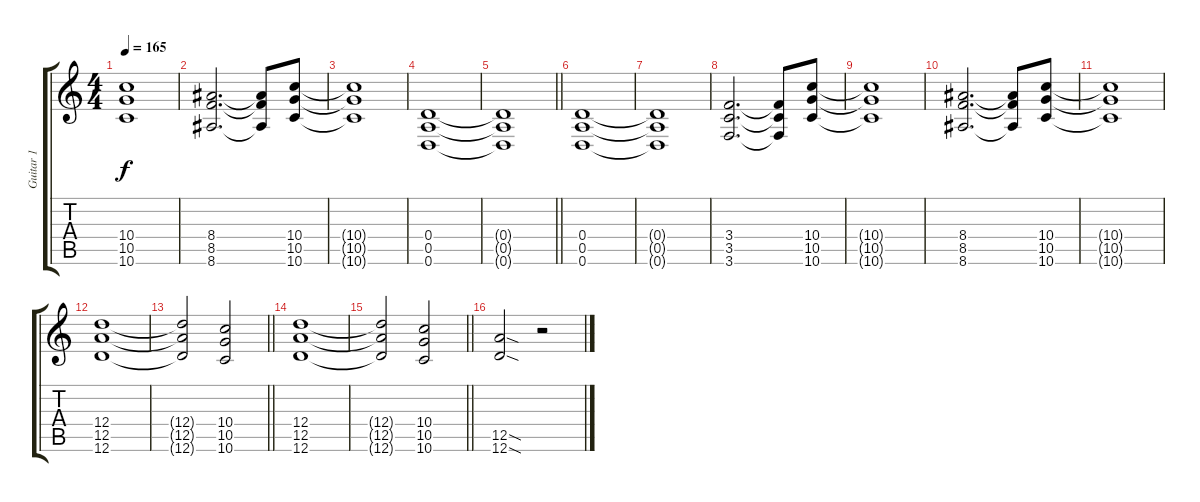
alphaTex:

\track ("Guitar 1" "Guitar 1") {instrument distortionguitar}
\staff {score tabs}
\tuning (E4 B3 G3 D3 A2 D2) {hide}
\ts (4 4)
\tempo 165
\clef g2
\ks c
(10.4{t} 10.5{t} 10.6{t}).1{dy f} |
(8.4 8.5 8.6).2{d} (8.4{t} 8.5{t} 8.6{t}).8 (10.4 10.5 10.6).8 |
(10.4{t} 10.5{t} 10.6{t}).1 |
(0.4 0.5 0.6).1 |
\barLineRight lightlight
(0.4{t} 0.5{t} 0.6{t}).1 |
(0.4 0.5 0.6).1 |
(0.4{t} 0.5{t} 0.6{t}).1 |
(3.4 3.5 3.6).2{d} (3.4{t} 3.5{t} 3.6{t}).8 (10.4 10.5 10.6).8 |
(10.4{t} 10.5{t} 10.6{t}).1 |
(8.4 8.5 8.6).2{d} (8.4{t} 8.5{t} 8.6{t}).8 (10.4 10.5 10.6).8 |
(10.4{t} 10.5{t} 10.6{t}).1 |
(12.4 12.5 12.6).1 |
\barLineRight lightlight
(12.4{t} 12.5{t} 12.6{t}).2 (10.4 10.5 10.6).2 |
(12.4 12.5 12.6).1 |
\barLineRight lightlight
(12.4{t} 12.5{t} 12.6{t}).2 (10.4 10.5 10.6).2 |
(12.5{sod} 12.6{sod}).2 r.2
